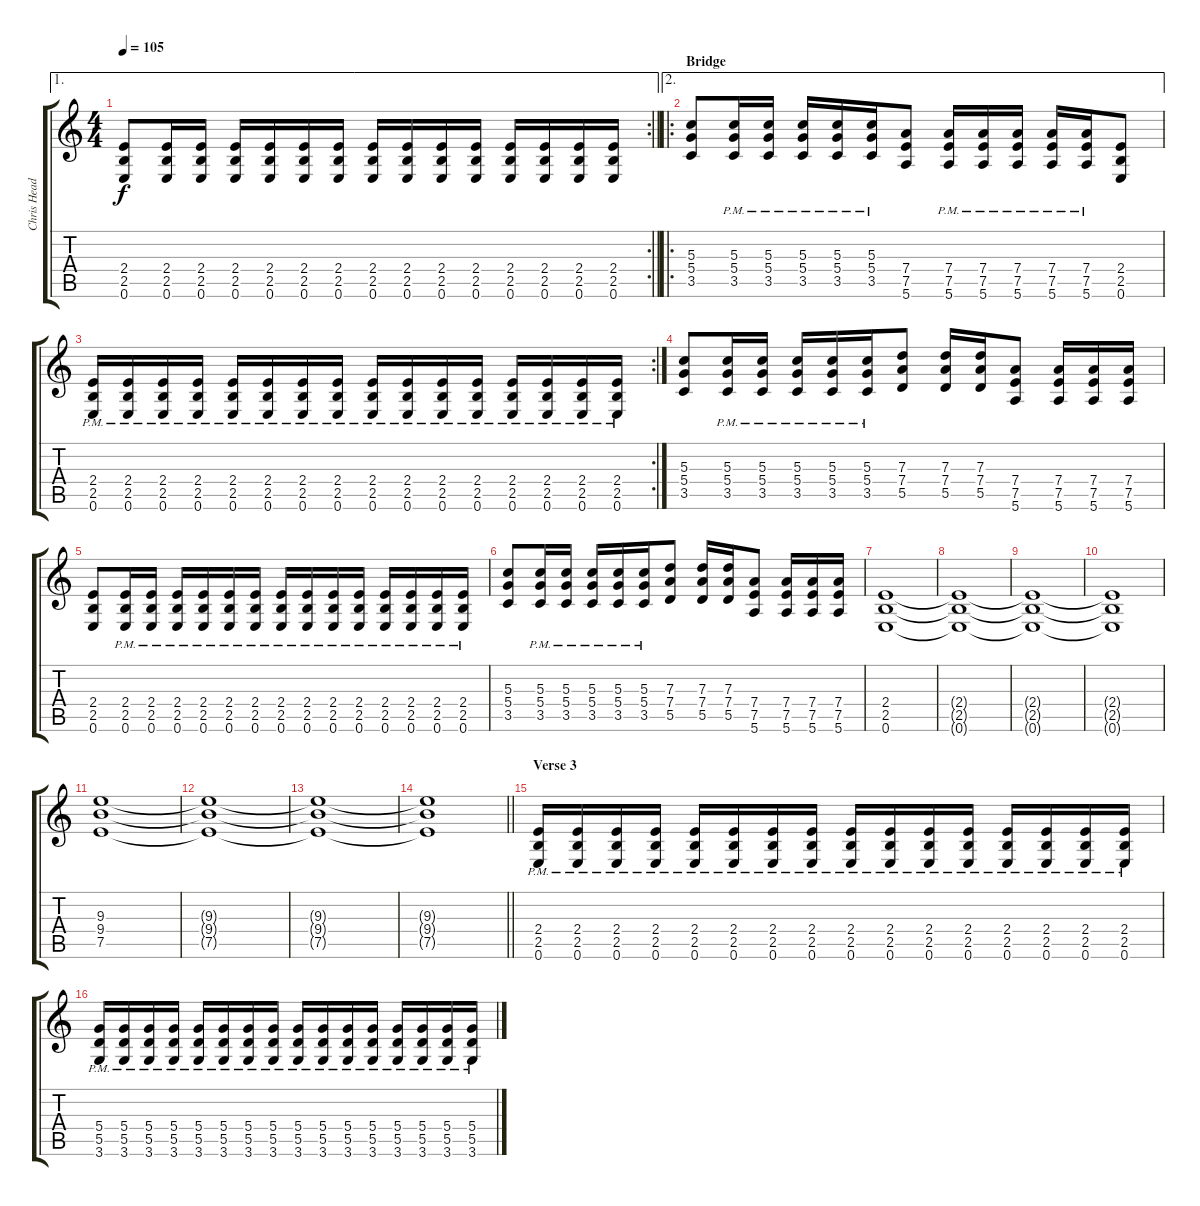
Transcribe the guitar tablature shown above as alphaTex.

\track ("Chris Head" "Chris Head") {instrument distortionguitar}
\staff {score tabs}
\tuning (E4 B3 G3 D3 A2 E2) {hide}
\ae 1
\rc 2
\ts (4 4)
\tempo 105
\clef g2
\barLineRight lightlight
\ks c
(2.4 2.5 0.6).8{dy f} (2.4 2.5 0.6).16 (2.4 2.5 0.6).16 (2.4 2.5 0.6).16 (2.4 2.5 0.6).16 (2.4 2.5 0.6).16 (2.4 2.5 0.6).16 (2.4 2.5 0.6).16 (2.4 2.5 0.6).16 (2.4 2.5 0.6).16 (2.4 2.5 0.6).16 (2.4 2.5 0.6).16 (2.4 2.5 0.6).16 (2.4 2.5 0.6).16 (2.4 2.5 0.6).16 |
\ae 2
\ro
\section ("" "Bridge")
(5.3 5.4 3.5).8 (5.3{pm} 5.4{pm} 3.5{pm}).16 (5.3{pm} 5.4{pm} 3.5{pm}).16 (5.3{pm} 5.4{pm} 3.5{pm}).16 (5.3{pm} 5.4{pm} 3.5{pm}).16 (5.3{pm} 5.4{pm} 3.5{pm}).16 (7.4 7.5 5.6).8 (7.4{pm} 7.5{pm} 5.6{pm}).16 (7.4{pm} 7.5{pm} 5.6{pm}).16 (7.4{pm} 7.5{pm} 5.6{pm}).16 (7.4{pm} 7.5{pm} 5.6{pm}).16 (7.4{pm} 7.5{pm} 5.6{pm}).16 (2.4 2.5 0.6).8 |
\rc 2
(2.4{pm} 2.5{pm} 0.6{pm}).16 (2.4{pm} 2.5{pm} 0.6{pm}).16 (2.4{pm} 2.5{pm} 0.6{pm}).16 (2.4{pm} 2.5{pm} 0.6{pm}).16 (2.4{pm} 2.5{pm} 0.6{pm}).16 (2.4{pm} 2.5{pm} 0.6{pm}).16 (2.4{pm} 2.5{pm} 0.6{pm}).16 (2.4{pm} 2.5{pm} 0.6{pm}).16 (2.4{pm} 2.5{pm} 0.6{pm}).16 (2.4{pm} 2.5{pm} 0.6{pm}).16 (2.4{pm} 2.5{pm} 0.6{pm}).16 (2.4{pm} 2.5{pm} 0.6{pm}).16 (2.4{pm} 2.5{pm} 0.6{pm}).16 (2.4{pm} 2.5{pm} 0.6{pm}).16 (2.4{pm} 2.5{pm} 0.6{pm}).16 (2.4{pm} 2.5{pm} 0.6{pm}).16 |
(5.3 5.4 3.5).8 (5.3{pm} 5.4{pm} 3.5{pm}).16 (5.3{pm} 5.4{pm} 3.5{pm}).16 (5.3{pm} 5.4{pm} 3.5{pm}).16 (5.3{pm} 5.4{pm} 3.5{pm}).16 (5.3{pm} 5.4{pm} 3.5{pm}).16 (7.3 7.4 5.5).8 (7.3 7.4 5.5).16 (7.3 7.4 5.5).16 (7.4 7.5 5.6).8 (7.4 7.5 5.6).16 (7.4 7.5 5.6).16 (7.4 7.5 5.6).16 |
(2.4 2.5 0.6).8 (2.4{pm} 2.5{pm} 0.6{pm}).16 (2.4{pm} 2.5{pm} 0.6{pm}).16 (2.4{pm} 2.5{pm} 0.6{pm}).16 (2.4{pm} 2.5{pm} 0.6{pm}).16 (2.4{pm} 2.5{pm} 0.6{pm}).16 (2.4{pm} 2.5{pm} 0.6{pm}).16 (2.4{pm} 2.5{pm} 0.6{pm}).16 (2.4{pm} 2.5{pm} 0.6{pm}).16 (2.4{pm} 2.5{pm} 0.6{pm}).16 (2.4{pm} 2.5{pm} 0.6{pm}).16 (2.4{pm} 2.5{pm} 0.6{pm}).16 (2.4{pm} 2.5{pm} 0.6{pm}).16 (2.4{pm} 2.5{pm} 0.6{pm}).16 (2.4{pm} 2.5{pm} 0.6{pm}).16 |
(5.3 5.4 3.5).8 (5.3{pm} 5.4{pm} 3.5{pm}).16 (5.3{pm} 5.4{pm} 3.5{pm}).16 (5.3{pm} 5.4{pm} 3.5{pm}).16 (5.3{pm} 5.4{pm} 3.5{pm}).16 (5.3{pm} 5.4{pm} 3.5{pm}).16 (7.3 7.4 5.5).8 (7.3 7.4 5.5).16 (7.3 7.4 5.5).16 (7.4 7.5 5.6).8 (7.4 7.5 5.6).16 (7.4 7.5 5.6).16 (7.4 7.5 5.6).16 |
(2.4 2.5 0.6).1 |
(2.4{t} 2.5{t} 0.6{t}).1 |
(2.4{t} 2.5{t} 0.6{t}).1 |
(2.4{t} 2.5{t} 0.6{t}).1 |
(9.3 9.4 7.5).1 |
(9.3{t} 9.4{t} 7.5{t}).1 |
(9.3{t} 9.4{t} 7.5{t}).1 |
\barLineRight lightlight
(9.3{t} 9.4{t} 7.5{t}).1 |
\section ("" "Verse 3")
(2.4{pm} 2.5{pm} 0.6{pm}).16 (2.4{pm} 2.5{pm} 0.6{pm}).16 (2.4{pm} 2.5{pm} 0.6{pm}).16 (2.4{pm} 2.5{pm} 0.6{pm}).16 (2.4{pm} 2.5{pm} 0.6{pm}).16 (2.4{pm} 2.5{pm} 0.6{pm}).16 (2.4{pm} 2.5{pm} 0.6{pm}).16 (2.4{pm} 2.5{pm} 0.6{pm}).16 (2.4{pm} 2.5{pm} 0.6{pm}).16 (2.4{pm} 2.5{pm} 0.6{pm}).16 (2.4{pm} 2.5{pm} 0.6{pm}).16 (2.4{pm} 2.5{pm} 0.6{pm}).16 (2.4{pm} 2.5{pm} 0.6{pm}).16 (2.4{pm} 2.5{pm} 0.6{pm}).16 (2.4{pm} 2.5{pm} 0.6{pm}).16 (2.4{pm} 2.5{pm} 0.6{pm}).16 |
(5.4{pm} 5.5{pm} 3.6{pm}).16 (5.4{pm} 5.5{pm} 3.6{pm}).16 (5.4{pm} 5.5{pm} 3.6{pm}).16 (5.4{pm} 5.5{pm} 3.6{pm}).16 (5.4{pm} 5.5{pm} 3.6{pm}).16 (5.4{pm} 5.5{pm} 3.6{pm}).16 (5.4{pm} 5.5{pm} 3.6{pm}).16 (5.4{pm} 5.5{pm} 3.6{pm}).16 (5.4{pm} 5.5{pm} 3.6{pm}).16 (5.4{pm} 5.5{pm} 3.6{pm}).16 (5.4{pm} 5.5{pm} 3.6{pm}).16 (5.4{pm} 5.5{pm} 3.6{pm}).16 (5.4{pm} 5.5{pm} 3.6{pm}).16 (5.4{pm} 5.5{pm} 3.6{pm}).16 (5.4{pm} 5.5{pm} 3.6{pm}).16 (5.4{pm} 5.5{pm} 3.6{pm}).16
